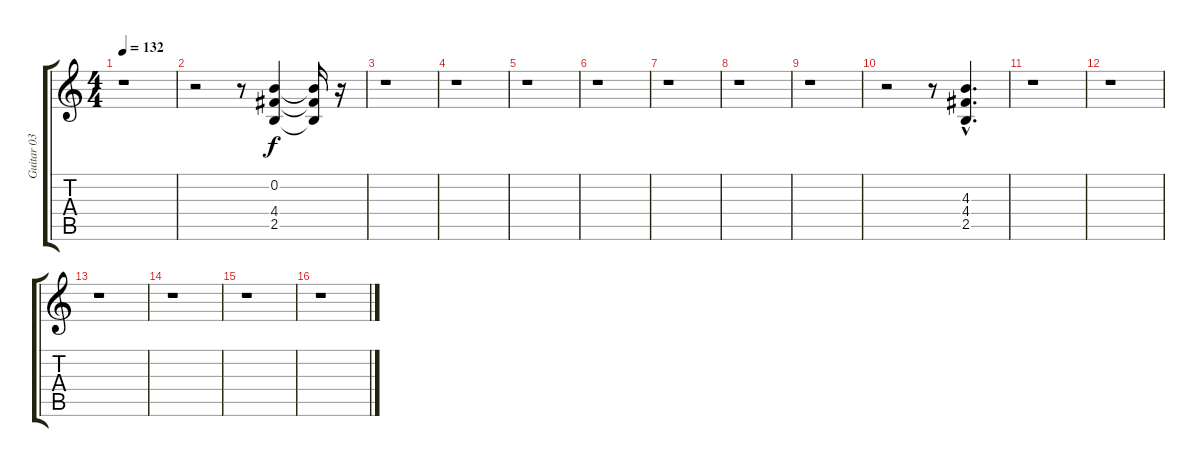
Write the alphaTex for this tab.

\track ("Guitar 03" "Guitar 03") {instrument distortionguitar}
\staff {score tabs}
\tuning (E4 B3 G3 D3 A2 E2) {hide}
\ts (4 4)
\tempo 132
\clef g2
\ks c
r.1{dy f} |
r.2 r.8 (0.2 4.4 2.5).4 (0.2{t} 4.4{t} 2.5{t}).16 r.16 |
r.1 |
r.1 |
r.1 |
r.1 |
r.1 |
r.1 |
r.1 |
r.2 r.8 (4.3{hac} 4.4{hac} 2.5{hac}).4{d} |
r.1 |
r.1 |
r.1 |
r.1 |
r.1 |
r.1
